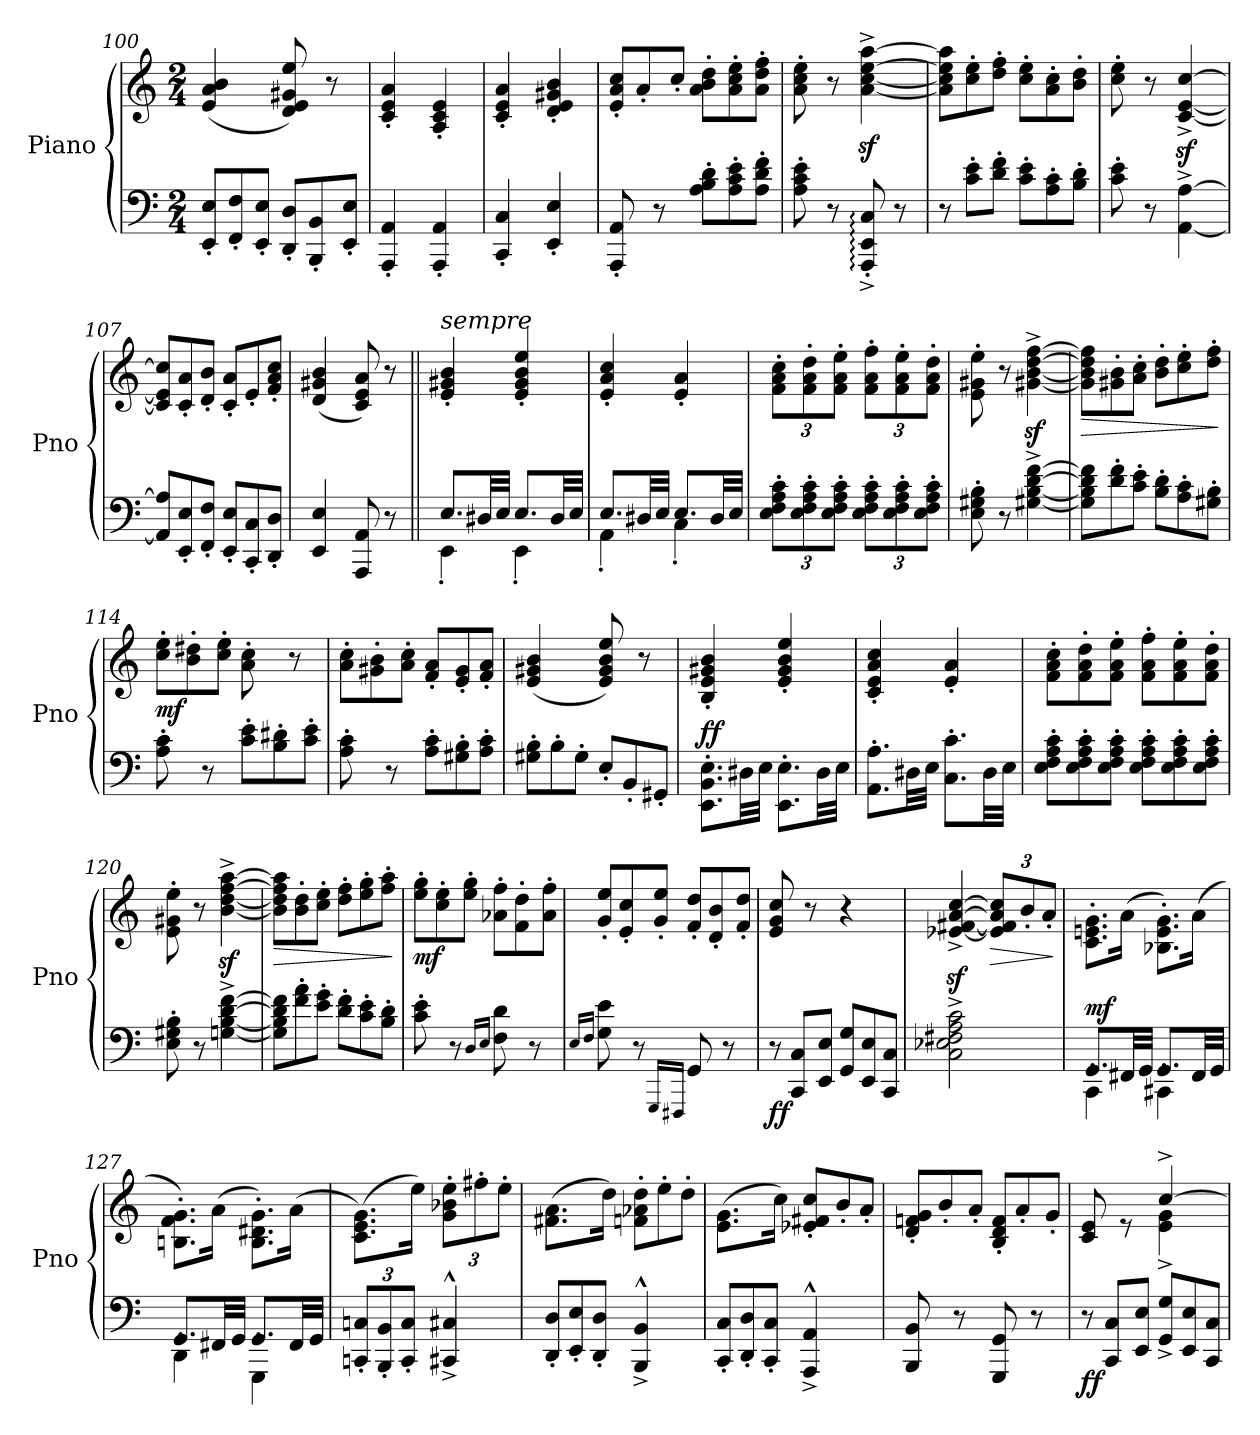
**kern	**kern	**dynam
*part1	*part1	*part1
*staff2	*staff1	*staff1/2
*I"Piano	*	*
*I'Pno	*	*
*clefF4	*clefG2	*
*k[]	*k[]	*
*M2/4	*M2/4	*
*Xtuplet	*	*
=100	=100	=100
12EE/' 12E/'L	(>4e/ 4a/ 4b/	.
12FF/' 12F/'	.	.
12EE/' 12E/'J	.	.
12DD/' 12D/'L	8d/ 8e/ 8g#X/ 8ee/)	.
12BBB/' 12BB/'	.	.
.	8r	.
12EE/' 12E/'J	.	.
=101	=101	=101
4AAA/' 4AA/'	4c/' 4e/' 4a/'	.
4AAA/' 4AA/'	4A/' 4c/' 4e/'	.
=102	=102	=102
4CC/' 4C/'	4c/' 4e/' 4a/'	.
4EE/' 4E/'	4d/' 4e/' 4g#X/' 4b/'	.
=103	=103	=103
*	*Xtuplet	*
8AAA/' 8AA/'	12e/' 12a/' 12cc/'L	.
.	12a'/	.
8r	.	.
.	12cc'/J	.
12A\' 12B\' 12d\'L	12a\' 12b\' 12dd\'L	.
12A\' 12c\' 12e\'	12a\' 12cc\' 12ee\'	.
12A\' 12d\' 12f\'J	12a\' 12dd\' 12ff\'J	.
=104	=104	=104
8A\' 8c\' 8e\'	8a\' 8cc\' 8ee\'	.
8r	8r	.
8AAA/:'^ 8EE/:'^ 8C/:'^	[4a\z<^ [4cc\z<^ [4ee\z<^ [4aa\z<^	.
8r	.	.
=105	=105	=105
12r	12a\] 12cc\] 12ee\] 12aa\]L	.
12c\' 12e\'L	12cc\' 12ee\'	.
12d\' 12f\'J	12dd\' 12ff\'J	.
12c\' 12e\'L	12cc\' 12ee\'L	.
12A\' 12c\'	12a\' 12cc\'	.
12B\' 12d\'J	12b\' 12dd\'J	.
!!LO:LB:g=z
=106	=106	=106
8c\' 8e\'	8cc\' 8ee\'	.
8r	8r	.
[4AA\^ [4A\^	[4c/z<^ [4e/z<^ [4cc/z<^	.
=107	=107	=107
12AA/] 12A/]L	12c/] 12e/] 12cc/]L	.
12EE/' 12E/'	12c/' 12a/'	.
12FF/' 12F/'J	12d/' 12b/'J	.
12EE/' 12E/'L	12c/' 12a/'L	.
12CC/' 12C/'	12e'/	.
12DD/' 12D/'J	12f/' 12a/' 12cc/'J	.
=108	=108	=108
4EE/ 4E/	(>4d/ 4g#X/ 4b/	.
8AAA/ 8AA/	8c/ 8e/ 8a/)	.
8r	8r	.
=109||	=109||	=109||
*^	*	*
!	!	!LO:TX:a:i:t=sempre	!
8.E/L	4EE'\	4e/' 4g#X/' 4b/'	.
32D#X/LL	.	.	.
32E/JJJ	.	.	.
8.E/L	4EE'\	4e/' 4g#/' 4b/' 4ee/'	.
32D#/LL	.	.	.
32E/JJJ	.	.	.
=110	=110	=110	=110
8.E/L	4AA'\	4e/' 4a/' 4cc/'	.
32D#X/LL	.	.	.
32E/JJJ	.	.	.
8.E/L	4C'\	4e/' 4a/'	.
32D#/LL	.	.	.
32E/JJJ	.	.	.
*v	*v	*	*
=111	=111	=111
*tuplet	*	*
*Xbrackettup	*tuplet	*
*	*Xbrackettup	*
12E\' 12F\' 12A\' 12c\'L	12f\' 12a\' 12cc\'L	.
12E\' 12F\' 12A\' 12c\'	12f\' 12a\' 12dd\'	.
12E\' 12F\' 12A\' 12c\'J	12f\' 12a\' 12ee\'J	.
12E\' 12F\' 12A\' 12c\'L	12f\' 12a\' 12ff\'L	.
12E\' 12F\' 12A\' 12c\'	12f\' 12a\' 12ee\'	.
12E\' 12F\' 12A\' 12c\'J	12f\' 12a\' 12dd\'J	.
=112	=112	=112
8E\' 8G#X\' 8B\'	8e\' 8g#X\' 8ee\'	.
8r	8r	.
[4G#X\^ [4B\^ [4d\^ [4f\^	[4g#X\z<^ [4b\z<^ [4dd\z<^ [4ff\z<^	.
!!LO:PB:g=z
=113	=113	=113
*Xtuplet	*Xtuplet	*
!	!	!LO:HP:b
12G#\] 12B\] 12d\] 12f\]L	12g#\] 12b\] 12dd\] 12ff\]L	>
12d\' 12f\'	12g#X\' 12b\'	.
12c\' 12e\'J	12a\' 12cc\'J	.
12B\' 12d\'L	12b\' 12dd\'L	.
12A\' 12c\'	12cc\' 12ee\'	.
12G#X\' 12B\'J	12dd\' 12ff\'J	.
.	.	]
=114	=114	=114
!	!	!LO:DY:b
8A\' 8c\'	12cc\' 12ee\'L	mf
.	12b\' 12dd#X\'	.
8r	.	.
.	12cc\' 12ee\'J	.
12c\' 12e\'L	8a\' 8cc\'	.
12B\' 12d#X\'	.	.
.	8r	.
12c\' 12e\'J	.	.
=115	=115	=115
8A\' 8c\'	12a\' 12cc\'L	.
.	12g#X\' 12b\'	.
8r	.	.
.	12a\' 12cc\'J	.
12A\' 12c\'L	12f/' 12a/'L	.
12G#X\' 12B\'	12e/' 12g#/'	.
12A\' 12c\'J	12f/' 12a/'J	.
=116	=116	=116
12G#X\' 12B\'L	(>4e/ 4g#X/ 4b/	.
12B'\	.	.
12G#'\J	.	.
12E'/L	8e/ 8g#/ 8b/ 8ee/)	.
12BB'/	.	.
.	8r	.
12GG#X'/J	.	.
=117	=117	=117
!	!	!LO:DY:a=2
8.EE\' 8.BB\' 8.E\'L	4B/' 4e/' 4g#X/' 4b/'	ff
32D#X\LL	.	.
32E\JJJ	.	.
8.EE\' 8.E\'L	4e/' 4g#/' 4b/' 4ee/'	.
32D#\LL	.	.
32E\JJJ	.	.
=118	=118	=118
8.AA\' 8.A\'L	4c/' 4e/' 4a/' 4cc/'	.
32D#X\LL	.	.
32E\JJJ	.	.
8.C\' 8.c\'L	4e/' 4a/'	.
32D#\LL	.	.
32E\JJJ	.	.
!!LO:LB:g=z
=119	=119	=119
12E\' 12F\' 12A\' 12c\'L	12f\' 12a\' 12cc\'L	.
12E\' 12F\' 12A\' 12c\'	12f\' 12a\' 12dd\'	.
12E\' 12F\' 12A\' 12c\'J	12f\' 12a\' 12ee\'J	.
12E\' 12F\' 12A\' 12c\'L	12f\' 12a\' 12ff\'L	.
12E\' 12F\' 12A\' 12c\'	12f\' 12a\' 12ee\'	.
12E\' 12F\' 12A\' 12c\'J	12f\' 12a\' 12dd\'J	.
=120	=120	=120
8E\' 8G#X\' 8B\'	8e\' 8g#X\' 8ee\'	.
8r	8r	.
[4Gn\^ [4B\^ [4d\^ [4f\^	[4b\z<^ [4dd\z<^ [4ff\z<^ [4aa\z<^	.
=121	=121	=121
!	!	!LO:HP:b
12G\] 12B\] 12d\] 12f\]L	12b\] 12dd\] 12ff\] 12aa\]L	>
12f\' 12a\'	12b\' 12dd\'	.
12e\' 12g\'J	12cc\' 12ee\'J	.
12d\' 12f\'L	12dd\' 12ff\'L	.
12c\' 12e\'	12ee\' 12gg\'	.
12B\' 12d\'J	12ff\' 12aa\'J	.
.	.	]
=122	=122	=122
!	!	!LO:DY:b
8c\' 8e\'	12ee\' 12gg\'L	mf
.	12cc\' 12ee\'	.
8r	.	.
.	12ee\' 12gg\'J	.
16qD/LL	.	.
16qE/JJ	.	.
8F\ 8d\	12a-X\' 12ff\'L	.
.	12f\' 12dd\'	.
8r	.	.
.	12a-\' 12ff\'J	.
=123	=123	=123
16qE/LL	.	.
16qF/JJ	.	.
8G\ 8e\	12g/' 12ee/'L	.
.	12e/' 12cc/'	.
8r	.	.
.	12g/' 12ee/'J	.
16qGGG/LL	.	.
16qFFF#X/JJ	.	.
8GG/	12f/' 12dd/'L	.
.	12d/' 12b/'	.
8r	.	.
.	12f/' 12dd/'J	.
=124	=124	=124
!	!	!LO:DY:b=2
12r	8e/ 8g/ 8cc/	ff
12CC/ 12C/L	.	.
.	8r	.
12EE/ 12E/J	.	.
12GG/ 12G/L	4r	.
12EE/ 12E/	.	.
12CC/ 12C/J	.	.
=125	=125	=125
2C\^ 2E-X\^ 2F#X\^ 2A\^ 2c\^	[4e-X/z<^ [4f#X/z<^ [4a/z<^ [4cc/z<^	.
*	*tuplet	*
!	!	!LO:HP:b
.	12e-/] 12f#/] 12a/] 12cc/]L	>
.	12b'/	.
.	12a'/J	.
.	.	]
!!LO:LB:g=z
=126	=126	=126
*^	*	*
!	!	!	!LO:DY:a=2
4CC'\	8.GG/L	8.c\' 8.en\' 8.g\'L	mf
.	32FF#X/LL	(16a\Jk	.
.	32GG/JJJ	.	.
4CC#X'\	8.GG/L	8.B-X\' 8.e\' 8.g\'L)	.
.	32FF#/LL	(16a\Jk	.
.	32GG/JJJ	.	.
=127	=127	=127	=127
4DD'\	8.GG/L	8.Bn\' 8.f\' 8.g\'L)	.
.	32FF#X/LL	(16a\Jk	.
.	32GG/JJJ	.	.
4GGG'\	8.GG/L	8.B\' 8.d#X\' 8.g\'L)	.
.	32FF#/LL	(16a\Jk	.
.	32GG/JJJ	.	.
*v	*v	*	*
=128	=128	=128
*tuplet	*	*
12CCn/' 12Cn/'L	(>8.c\ 8.e\ 8.g\L)	.
12BBB/' 12BB/'	.	.
12CC/' 12C/'J	.	.
.	16ee\Jk)	.
4CC#X/^^^ 4C#X/^^^	12g\' 12b-X\' 12ee\'L	.
.	12ff#X'\	.
.	12ee'\J	.
=129	=129	=129
*Xtuplet	*	*
12DD/' 12D/'L	(8.f#X\ 8.a\L	.
12EE/' 12E/'	.	.
12DD/' 12D/'J	.	.
.	16dd\Jk)	.
*	*Xtuplet	*
4BBB/^^^ 4BB/^^^	12fn\' 12a-X\' 12dd\'L	.
.	12ee'\	.
.	12dd'\J	.
=130	=130	=130
12CC/' 12C/'L	(8.e\ 8.g\L	.
12DD/' 12D/'	.	.
12CC/' 12C/'J	.	.
.	16cc\Jk)	.
4AAA/^^^ 4AA/^^^	12e-X/' 12f#X/' 12cc/'L	.
.	12b'/	.
.	12a'/J	.
!!LO:LB:g=z
=131	=131	=131
8BBB/ 8BB/	12d/' 12fn/' 12g/'L	.
.	12b'/	.
8r	.	.
.	12a'/J	.
8GGG/ 8GG/	12B/' 12d/' 12f/'L	.
.	12a'/	.
8r	.	.
.	12g'/J	.
=132	=132	=132
*	*^	*
!	!	!	!LO:DY:b=2
12r	8c/ 8e/	4ryy	ff
12CC/ 12C/L	.	.	.
.	8re	.	.
12EE/ 12E/J	.	.	.
12GG/^ 12G/^L	[4cc^/	4e\^ 4g\^	.
12EE/ 12E/	.	.	.
12CC/ 12C/J	.	.	.
*	*v	*v	*
=	=	=
*-	*-	*-
